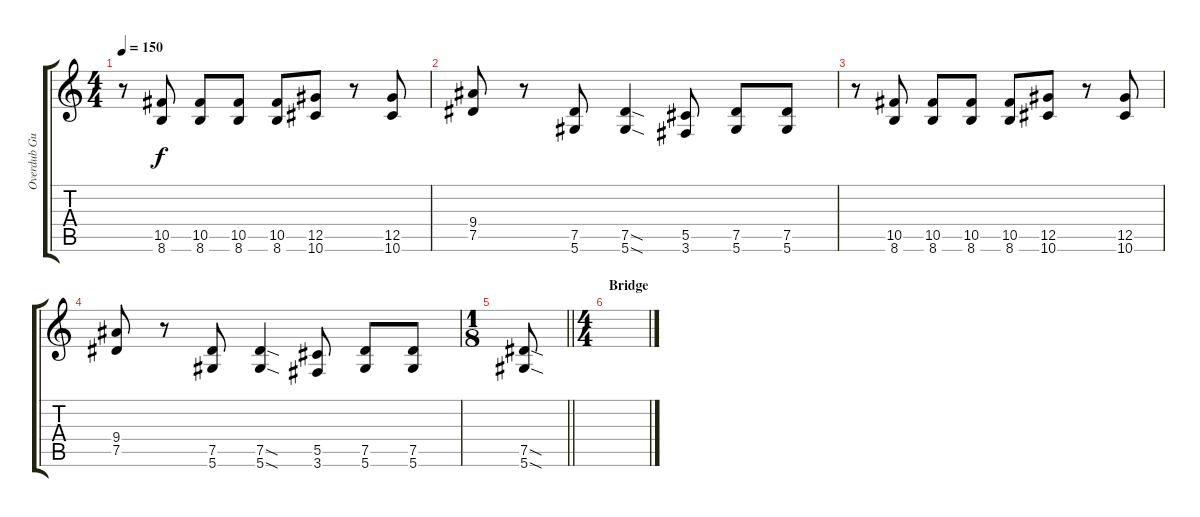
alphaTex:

\track ("Overdub Guitar" "Overdub Gu") {instrument electricguitarmuted}
\staff {score tabs}
\tuning (Eb4 Bb3 Gb3 Db3 Ab2 Eb2) {hide}
\ts (4 4)
\tempo 150
\clef g2
\ks c
r.8{dy f} (10.5 8.6).8 (10.5 8.6).8 (10.5 8.6).8 (10.5 8.6).8 (12.5 10.6).8 r.8 (12.5 10.6).8 |
(9.4 7.5).8 r.8 (7.5 5.6).8 (7.5{sod} 5.6{sod}).4 (5.5 3.6).8 (7.5 5.6).8 (7.5 5.6).8 |
r.8 (10.5 8.6).8 (10.5 8.6).8 (10.5 8.6).8 (10.5 8.6).8 (12.5 10.6).8 r.8 (12.5 10.6).8 |
(9.4 7.5).8 r.8 (7.5 5.6).8 (7.5{sod} 5.6{sod}).4 (5.5 3.6).8 (7.5 5.6).8 (7.5 5.6).8 |
\ts (1 8)
\barLineRight lightlight
(7.5{sod} 5.6{sod}).8 |
\ts (4 4)
\section ("" "Bridge")
